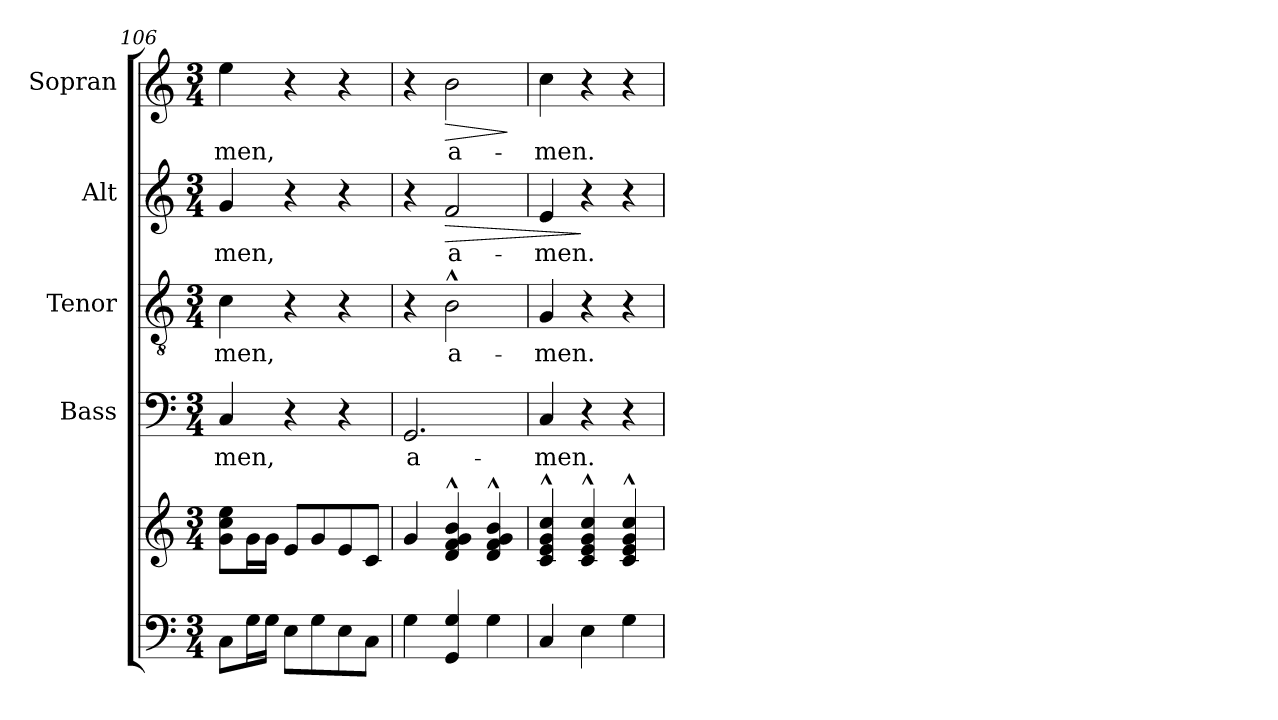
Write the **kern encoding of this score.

**kern	**kern	**kern	**text	**kern	**text	**kern	**text	**dynam	**kern	**text	**dynam
*part5	*part5	*part4	*part4	*part3	*part3	*part2	*part2	*part2	*part1	*part1	*part1
*staff6	*staff5	*staff4	*staff4	*staff3	*staff3	*staff2	*staff2	*staff2	*staff1	*staff1	*staff1
*	*	*I"Bass	*	*I"Tenor	*	*I"Alt	*	*	*I"Sopran	*	*
*	*	*I'B.	*	*I'T.	*	*I'A.	*	*	*I'S.	*	*
*clefF4	*clefG2	*clefF4	*	*clefGv2	*	*clefG2	*	*	*clefG2	*	*
*k[]	*k[]	*k[]	*	*k[]	*	*k[]	*	*	*k[]	*	*
*C:	*C:	*C:	*	*C:	*	*C:	*	*	*C:	*	*
*M3/4	*M3/4	*M3/4	*	*M3/4	*	*M3/4	*	*	*M3/4	*	*
=106	=106	=106	=106	=106	=106	=106	=106	=106	=106	=106	=106
!	!	!	!LO:LY:b	!	!LO:LY:b	!	!LO:LY:b	!	!	!LO:LY:b	!
8C\L	8g\ 8cc\ 8ee\L	4C/	-men,	4c\	-men,	4g/	-men,	.	4ee\	-men,	.
16G\L	16g\L	.	.	.	.	.	.	.	.	.	.
16G\JJ	16g\JJ	.	.	.	.	.	.	.	.	.	.
8E\L	8e/L	4r	.	4r	.	4r	.	.	4r	.	.
8G\	8g/	.	.	.	.	.	.	.	.	.	.
8E\	8e/	4r	.	4r	.	4r	.	.	4r	.	.
8C\J	8c/J	.	.	.	.	.	.	.	.	.	.
=107	=107	=107	=107	=107	=107	=107	=107	=107	=107	=107	=107
!	!	!	!LO:LY:b	!	!	!	!	!	!	!	!
4G\	4g/	2.GG/	a-	4r	.	4r	.	.	4r	.	.
!	!	!	!	!	!LO:LY:b	!	!LO:LY:b	!LO:HP:b	!	!LO:LY:b	!LO:HP:b
4GG/ 4G/	4d/^^> 4f/^^> 4g/^^> 4b/^^>	.	.	2B^^>\	a-	2f/	a-	>	2b\	a-	>
4G\	4d/^^> 4f/^^> 4g/^^> 4b/^^>	.	.	.	.	.	.	.	.	.	.
.	.	.	.	.	.	.	.	.	.	.	]
=108	=108	=108	=108	=108	=108	=108	=108	=108	=108	=108	=108
!	!	!	!LO:LY:b	!	!LO:LY:b	!	!LO:LY:b	!	!	!LO:LY:b	!
4C/	4c/^^> 4e/^^> 4g/^^> 4cc/^^>	4C/	-men.	4G/	-men.	4e/	-men.	.	4cc\	-men.	.
4E\	4c/^^> 4e/^^> 4g/^^> 4cc/^^>	4r	.	4r	.	4r	.	]	4r	.	.
4G\	4c/^^> 4e/^^> 4g/^^> 4cc/^^>	4r	.	4r	.	4r	.	.	4r	.	.
=	=	=	=	=	=	=	=	=	=	=	=
*-	*-	*-	*-	*-	*-	*-	*-	*-	*-	*-	*-
